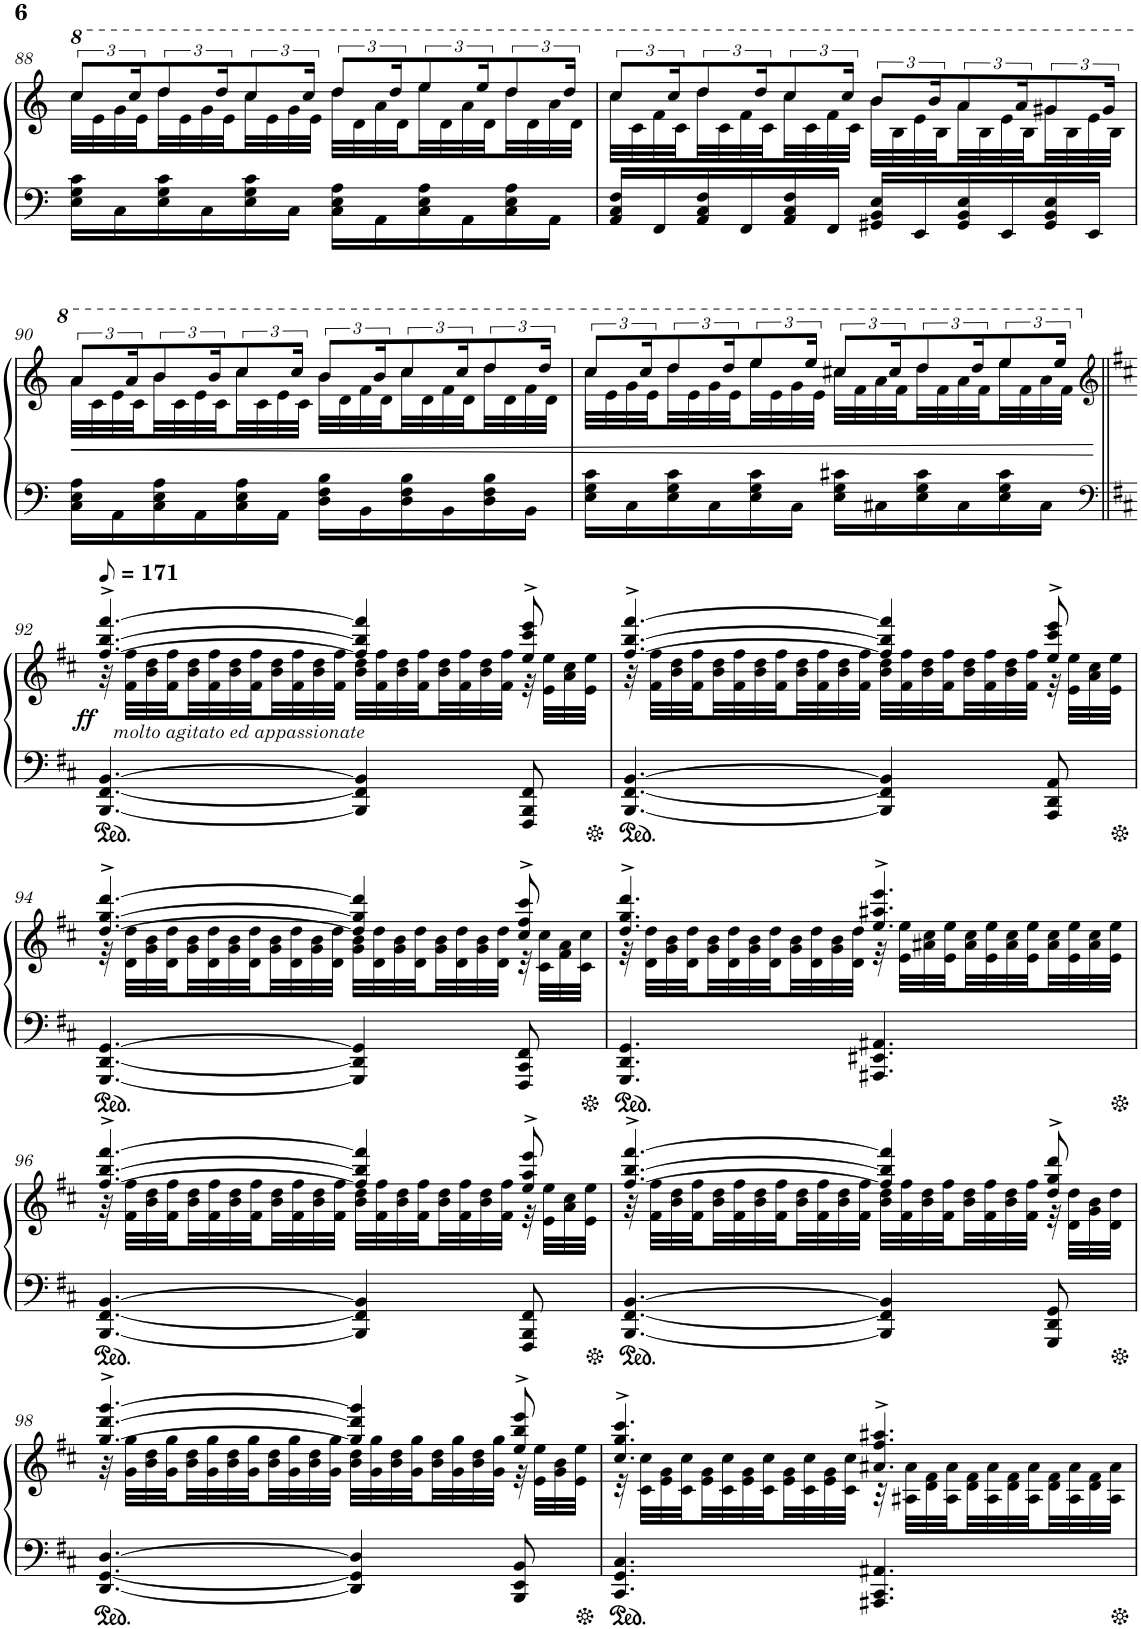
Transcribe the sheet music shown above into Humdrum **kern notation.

**kern	**kern	**dynam
*part1	*part1	*part1
*staff2	*staff1	*staff1/2
*I"Piano	*	*
*I'Pno.	*	*
!!LO:PB:g=z
*clefF4	*clefG2	*
*k[]	*k[]	*
*M6/8	*M6/8	*
*	*8va	*
=88	=88	=88
*	*^	*
16E\ 16G\ 16c\LL	32ccc\LLL	12ccc/L	.
.	32ee\	.	.
16C\	32gg\	.	.
.	.	24ccc/K	.
.	32ee\	.	.
16E\ 16G\ 16c\	32ddd\	12ddd/	.
.	32ee\	.	.
16C\	32gg\	.	.
.	.	24ddd/K	.
.	32ee\	.	.
16E\ 16G\ 16c\	32ccc\	12ccc/	.
.	32ee\	.	.
16C\JJ	32gg\	.	.
.	.	24ccc/Jk	.
.	32ee\JJJ	.	.
16C\ 16E\ 16A\LL	32ddd\LLL	12ddd/L	.
.	32dd\	.	.
16AA\	32aa\	.	.
.	.	24ddd/K	.
.	32dd\	.	.
16C\ 16E\ 16A\	32eee\	12eee/	.
.	32dd\	.	.
16AA\	32aa\	.	.
.	.	24eee/K	.
.	32dd\	.	.
16C\ 16E\ 16A\	32ddd\	12ddd/	.
.	32dd\	.	.
16AA\JJ	32aa\	.	.
.	.	24ddd/Jk	.
.	32dd\JJJ	.	.
=89	=89	=89	=89
16AA/ 16C/ 16F/LL	32ccc\LLL	12ccc/L	.
.	32cc\	.	.
16FF/	32ff\	.	.
.	.	24ccc/K	.
.	32cc\	.	.
16AA/ 16C/ 16F/	32ddd\	12ddd/	.
.	32cc\	.	.
16FF/	32ff\	.	.
.	.	24ddd/K	.
.	32cc\	.	.
16AA/ 16C/ 16F/	32ccc\	12ccc/	.
.	32cc\	.	.
16FF/JJ	32ff\	.	.
.	.	24ccc/Jk	.
.	32cc\JJJ	.	.
16GG#X/ 16BB/ 16E/LL	32bb\LLL	12bb/L	.
.	32b\	.	.
16EE/	32ee\	.	.
.	.	24bb/K	.
.	32b\	.	.
16GG#/ 16BB/ 16E/	32aa\	12aa/	.
.	32b\	.	.
16EE/	32ee\	.	.
.	.	24aa/K	.
.	32b\	.	.
16GG#/ 16BB/ 16E/	32gg#X\	12gg#/	.
.	32b\	.	.
16EE/JJ	32ee\	.	.
.	.	24gg#/Jk	.
.	32b\JJJ	.	.
!!LO:LB:g=z	!!
=90	=90	=90	=90
!	!	!	!LO:HP:b
16C\ 16E\ 16A\LL	32aa\LLL	12aa/L	<
.	32cc\	.	.
16AA\	32ee\	.	.
.	.	24aa/K	.
.	32cc\	.	.
16C\ 16E\ 16A\	32bb\	12bb/	.
.	32cc\	.	.
16AA\	32ee\	.	.
.	.	24bb/K	.
.	32cc\	.	.
16C\ 16E\ 16A\	32ccc\	12ccc/	.
.	32cc\	.	.
16AA\JJ	32ee\	.	.
.	.	24ccc/Jk	.
.	32cc\JJJ	.	.
16D\ 16F\ 16B\LL	32bb\LLL	12bb/L	.
.	32dd\	.	.
16BB\	32ff\	.	.
.	.	24bb/K	.
.	32dd\	.	.
16D\ 16F\ 16B\	32ccc\	12ccc/	.
.	32dd\	.	.
16BB\	32ff\	.	.
.	.	24ccc/K	.
.	32dd\	.	.
16D\ 16F\ 16B\	32ddd\	12ddd/	.
.	32dd\	.	.
16BB\JJ	32ff\	.	.
.	.	24ddd/Jk	.
.	32dd\JJJ	.	.
=91	=91	=91	=91
16E\ 16G\ 16c\LL	32ccc\LLL	12ccc/L	.
.	32ee\	.	.
16C\	32gg\	.	.
.	.	24ccc/K	.
.	32ee\	.	.
16E\ 16G\ 16c\	32ddd\	12ddd/	.
.	32ee\	.	.
16C\	32gg\	.	.
.	.	24ddd/K	.
.	32ee\	.	.
16E\ 16G\ 16c\	32eee\	12eee/	.
.	32ee\	.	.
16C\JJ	32gg\	.	.
.	.	24eee/Jk	.
.	32ee\JJJ	.	.
16E\ 16G\ 16c#X\LL	32ccc#X\LLL	12ccc#/L	.
.	32ff\	.	.
16C#X\	32aa\	.	.
.	.	24ccc#/K	.
.	32ff\	.	.
16E\ 16G\ 16c#\	32ddd\	12ddd/	.
.	32ff\	.	.
16C#\	32aa\	.	.
.	.	24ddd/K	.
.	32ff\	.	.
16E\ 16G\ 16c#\	32eee\	12eee/	.
.	32ff\	.	.
16C#\JJ	32aa\	.	.
.	.	24eee/Jk	.
.	32ff\JJJ	.	.
*	*v	*v	*
.	.	[
!!LO:LB:g=z
=92||	=92||	=92||
*clefF4	*clefG2	*
*k[f#c#]	*k[f#c#]	*
*	*X8va	*
*	*MM86	*
*	*^	*
!	!LO:TX:b:i:t=molto agitato ed appassionate	!	!
!	!	!	!LO:DY:b
[4.BBB/ [4.FF#/ [4.BB/	[4.ff#/^ [4.bb/^ [4.fff#/^	32r	ff
.	.	32f#\ 32ff#\LLL	.
.	.	32b\ 32dd\	.
.	.	32f#\ 32ff#\	.
.	.	32b\ 32dd\	.
.	.	32f#\ 32ff#\	.
.	.	32b\ 32dd\	.
.	.	32f#\ 32ff#\	.
.	.	32b\ 32dd\	.
.	.	32f#\ 32ff#\	.
.	.	32b\ 32dd\	.
.	.	32f#\ 32ff#\JJJ	.
4BBB/] 4FF#/] 4BB/]	4ff#/] 4bb/] 4fff#/]	32b\ 32dd\LLL	.
.	.	32f#\ 32ff#\	.
.	.	32b\ 32dd\	.
.	.	32f#\ 32ff#\	.
.	.	32b\ 32dd\	.
.	.	32f#\ 32ff#\	.
.	.	32b\ 32dd\	.
.	.	32f#\ 32ff#\JJJ	.
8FFF#/ 8BBB/ 8FF#/	8ee/^ 8ccc#/^ 8eee/^	32r	.
.	.	32e\ 32ee\LLL	.
.	.	32a\ 32cc#\	.
.	.	32e\ 32ee\JJJ	.
=93	=93	=93	=93
[4.BBB/ [4.FF#/ [4.BB/	[4.ff#/^ [4.bb/^ [4.fff#/^	32r	.
.	.	32f#\ 32ff#\LLL	.
.	.	32b\ 32dd\	.
.	.	32f#\ 32ff#\	.
.	.	32b\ 32dd\	.
.	.	32f#\ 32ff#\	.
.	.	32b\ 32dd\	.
.	.	32f#\ 32ff#\	.
.	.	32b\ 32dd\	.
.	.	32f#\ 32ff#\	.
.	.	32b\ 32dd\	.
.	.	32f#\ 32ff#\JJJ	.
4BBB/] 4FF#/] 4BB/]	4ff#/] 4bb/] 4fff#/]	32b\ 32dd\LLL	.
.	.	32f#\ 32ff#\	.
.	.	32b\ 32dd\	.
.	.	32f#\ 32ff#\	.
.	.	32b\ 32dd\	.
.	.	32f#\ 32ff#\	.
.	.	32b\ 32dd\	.
.	.	32f#\ 32ff#\JJJ	.
8AAA/ 8DD/ 8AA/	8ee/^ 8ccc#/^ 8eee/^	32r	.
.	.	32e\ 32ee\LLL	.
.	.	32a\ 32cc#\	.
.	.	32e\ 32ee\JJJ	.
!!LO:LB:g=z	!!
=94	=94	=94	=94
[4.GGG/ [4.DD/ [4.GG/	[4.dd/^ [4.gg/^ [4.ddd/^	32r	.
.	.	32d\ 32dd\LLL	.
.	.	32g\ 32b\	.
.	.	32d\ 32dd\	.
.	.	32g\ 32b\	.
.	.	32d\ 32dd\	.
.	.	32g\ 32b\	.
.	.	32d\ 32dd\	.
.	.	32g\ 32b\	.
.	.	32d\ 32dd\	.
.	.	32g\ 32b\	.
.	.	32d\ 32dd\JJJ	.
4GGG/] 4DD/] 4GG/]	4dd/] 4gg/] 4ddd/]	32g\ 32b\LLL	.
.	.	32d\ 32dd\	.
.	.	32g\ 32b\	.
.	.	32d\ 32dd\	.
.	.	32g\ 32b\	.
.	.	32d\ 32dd\	.
.	.	32g\ 32b\	.
.	.	32d\ 32dd\JJJ	.
8FFF#/ 8CC#/ 8FF#/	8cc#/^ 8ff#/^ 8ccc#/^	32r	.
.	.	32c#\ 32cc#\LLL	.
.	.	32f#\ 32a\	.
.	.	32c#\ 32cc#\JJJ	.
=95	=95	=95	=95
4.GGG/ 4.DD/ 4.GG/	4.dd/^ 4.gg/^ 4.ddd/^	32r	.
.	.	32d\ 32dd\LLL	.
.	.	32g\ 32b\	.
.	.	32d\ 32dd\	.
.	.	32g\ 32b\	.
.	.	32d\ 32dd\	.
.	.	32g\ 32b\	.
.	.	32d\ 32dd\	.
.	.	32g\ 32b\	.
.	.	32d\ 32dd\	.
.	.	32g\ 32b\	.
.	.	32d\ 32dd\JJJ	.
4.AAA#X/ 4.EE#X/ 4.AA#X/	4.ee/^ 4.aa#X/^ 4.eee/^	32r	.
.	.	32e\ 32ee\LLL	.
.	.	32a#X\ 32cc#\	.
.	.	32e\ 32ee\	.
.	.	32a#\ 32cc#\	.
.	.	32e\ 32ee\	.
.	.	32a#\ 32cc#\	.
.	.	32e\ 32ee\	.
.	.	32a#\ 32cc#\	.
.	.	32e\ 32ee\	.
.	.	32a#\ 32cc#\	.
.	.	32e\ 32ee\JJJ	.
!!LO:LB:g=z	!!
=96	=96	=96	=96
[4.BBB/ [4.FF#/ [4.BB/	[4.ff#/^ [4.bb/^ [4.fff#/^	32r	.
.	.	32f#\ 32ff#\LLL	.
.	.	32b\ 32dd\	.
.	.	32f#\ 32ff#\	.
.	.	32b\ 32dd\	.
.	.	32f#\ 32ff#\	.
.	.	32b\ 32dd\	.
.	.	32f#\ 32ff#\	.
.	.	32b\ 32dd\	.
.	.	32f#\ 32ff#\	.
.	.	32b\ 32dd\	.
.	.	32f#\ 32ff#\JJJ	.
4BBB/] 4FF#/] 4BB/]	4ff#/] 4bb/] 4fff#/]	32b\ 32dd\LLL	.
.	.	32f#\ 32ff#\	.
.	.	32b\ 32dd\	.
.	.	32f#\ 32ff#\	.
.	.	32b\ 32dd\	.
.	.	32f#\ 32ff#\	.
.	.	32b\ 32dd\	.
.	.	32f#\ 32ff#\JJJ	.
8FFF#/ 8BBB/ 8FF#/	8ee/^ 8aa/^ 8eee/^	32r	.
.	.	32e\ 32ee\LLL	.
.	.	32a\ 32cc#\	.
.	.	32e\ 32ee\JJJ	.
=97	=97	=97	=97
[4.BBB/ [4.FF#/ [4.BB/	[4.ff#/^ [4.bb/^ [4.fff#/^	32r	.
.	.	32f#\ 32ff#\LLL	.
.	.	32b\ 32dd\	.
.	.	32f#\ 32ff#\	.
.	.	32b\ 32dd\	.
.	.	32f#\ 32ff#\	.
.	.	32b\ 32dd\	.
.	.	32f#\ 32ff#\	.
.	.	32b\ 32dd\	.
.	.	32f#\ 32ff#\	.
.	.	32b\ 32dd\	.
.	.	32f#\ 32ff#\JJJ	.
4BBB/] 4FF#/] 4BB/]	4ff#/] 4bb/] 4fff#/]	32b\ 32dd\LLL	.
.	.	32f#\ 32ff#\	.
.	.	32b\ 32dd\	.
.	.	32f#\ 32ff#\	.
.	.	32b\ 32dd\	.
.	.	32f#\ 32ff#\	.
.	.	32b\ 32dd\	.
.	.	32f#\ 32ff#\JJJ	.
8GGG/ 8DD/ 8GG/	8dd/^ 8gg/^ 8ddd/^	32r	.
.	.	32d\ 32dd\LLL	.
.	.	32g\ 32b\	.
.	.	32d\ 32dd\JJJ	.
!!LO:LB:g=z	!!
=98	=98	=98	=98
[4.DD/ [4.GG/ [4.D/	[4.gg/^ [4.ddd/^ [4.ggg/^	32r	.
.	.	32g\ 32gg\LLL	.
.	.	32b\ 32dd\	.
.	.	32g\ 32gg\	.
.	.	32b\ 32dd\	.
.	.	32g\ 32gg\	.
.	.	32b\ 32dd\	.
.	.	32g\ 32gg\	.
.	.	32b\ 32dd\	.
.	.	32g\ 32gg\	.
.	.	32b\ 32dd\	.
.	.	32g\ 32gg\JJJ	.
4DD/] 4GG/] 4D/]	4gg/] 4ddd/] 4ggg/]	32b\ 32dd\LLL	.
.	.	32g\ 32gg\	.
.	.	32b\ 32dd\	.
.	.	32g\ 32gg\	.
.	.	32b\ 32dd\	.
.	.	32g\ 32gg\	.
.	.	32b\ 32dd\	.
.	.	32g\ 32gg\JJJ	.
8BBB/ 8EE/ 8BB/	8ee/^ 8bb/^ 8eee/^	32r	.
.	.	32e\ 32ee\LLL	.
.	.	32g\ 32b\	.
.	.	32e\ 32ee\JJJ	.
=99	=99	=99	=99
4.CC#/ 4.GG/ 4.C#/	4.cc#/^ 4.gg/^ 4.ccc#/^	32r	.
.	.	32c#\ 32cc#\LLL	.
.	.	32e\ 32g\	.
.	.	32c#\ 32cc#\	.
.	.	32e\ 32g\	.
.	.	32c#\ 32cc#\	.
.	.	32e\ 32g\	.
.	.	32c#\ 32cc#\	.
.	.	32e\ 32g\	.
.	.	32c#\ 32cc#\	.
.	.	32e\ 32g\	.
.	.	32c#\ 32cc#\JJJ	.
4.AAA#X/ 4.CC#/ 4.AA#X/	4.a#X/^ 4.ff#/^ 4.aa#X/^	32r	.
.	.	32A#X\ 32a#\LLL	.
.	.	32d\ 32f#\	.
.	.	32A#\ 32a#\	.
.	.	32d\ 32f#\	.
.	.	32A#\ 32a#\	.
.	.	32d\ 32f#\	.
.	.	32A#\ 32a#\	.
.	.	32d\ 32f#\	.
.	.	32A#\ 32a#\	.
.	.	32d\ 32f#\	.
.	.	32A#\ 32a#\JJJ	.
*	*v	*v	*
=	=	=
*-	*-	*-
